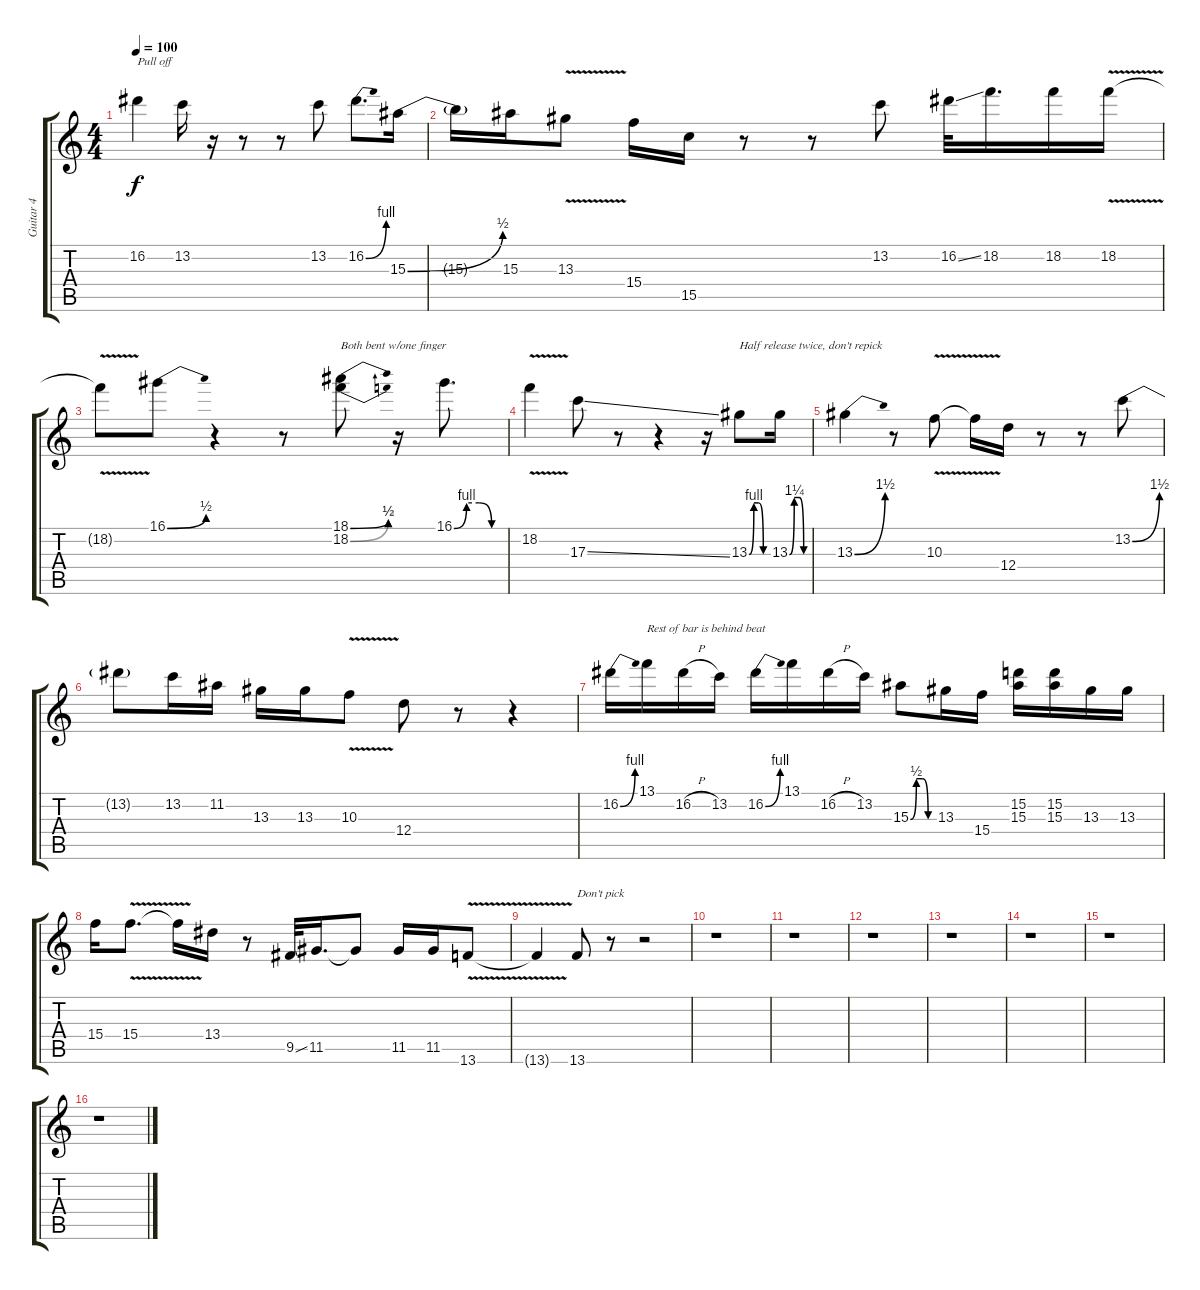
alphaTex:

\track ("Guitar 4" "Guitar 4") {instrument overdrivenguitar}
\staff {score tabs}
\tuning (E4 B3 G3 D3 A2 E2) {hide}
\ts (4 4)
\tempo 100
\clef g2
\ks c
16.2{t}.4{txt "Pull off" dy f} 13.2.16 r.16 r.8 r.8 13.2.8 16.2{be (bend 0 0 60 4)}.8{d} 15.3{be (bend 0 0 60 2)}.16 |
15.3{t}.16 15.3.16 13.3{v}.8 15.4.16 15.5.16 r.8 r.8 13.2.8 16.2{ss}.32 18.2.16{d} 18.2.16 18.2{v}.16 |
18.2{t}.8 16.1{be (bend 0 0 60 2)}.8 r.4 r.8 (18.1{be (bend 0 0 60 2)} 18.2{be (bend 0 0 60 1)}).8{txt "Both bent w/one finger"} r.16 16.1{be (custom 0 0 15 4 30 4 45 0 60 0)}.8{d} |
18.2{v}.4 17.3{ss}.8 r.8 r.4 r.16 13.3{be (custom 0 0 15 4 30 4 45 0 60 0)}.8{txt "Half release twice, don't repick"} 13.3{be (custom 0 0 15 5 30 5 45 0 60 0)}.16 |
13.3{be (bend 0 0 60 6)}.4 r.8 10.3{v}.8 10.3{t}.16 12.4.16 r.8 r.8 13.2{be (bend 0 0 60 6)}.8 |
13.2{t}.8 13.2.16 11.2.16 13.3.16 13.3.16 10.3{v}.8 12.4.8 r.8 r.4 |
16.2{be (bend 0 0 60 4)}.16 13.1.16{txt "Rest of bar is behind beat"} 16.2{h}.16 13.2.16 16.2{be (bend 0 0 60 4)}.16 13.1.16 16.2{h}.16 13.2.16 15.3{be (custom 0 0 15 2 30 2 45 0 60 0)}.8 13.3.16 15.4.16 (15.2 15.3).16 (15.2 15.3).16 13.3.16 13.3.16 |
15.4.16 15.4{v}.8{d} 15.4{t}.16 13.4.16 r.8 9.5{ss}.32 11.5.16{d} 11.5{t}.8 11.5.16 11.5.16 13.6{v}.8 |
13.6{t}.4 13.6.8{txt "Don't pick"} r.8 r.2 |
r.1 |
r.1 |
r.1 |
r.1 |
r.1 |
r.1 |
r.1
